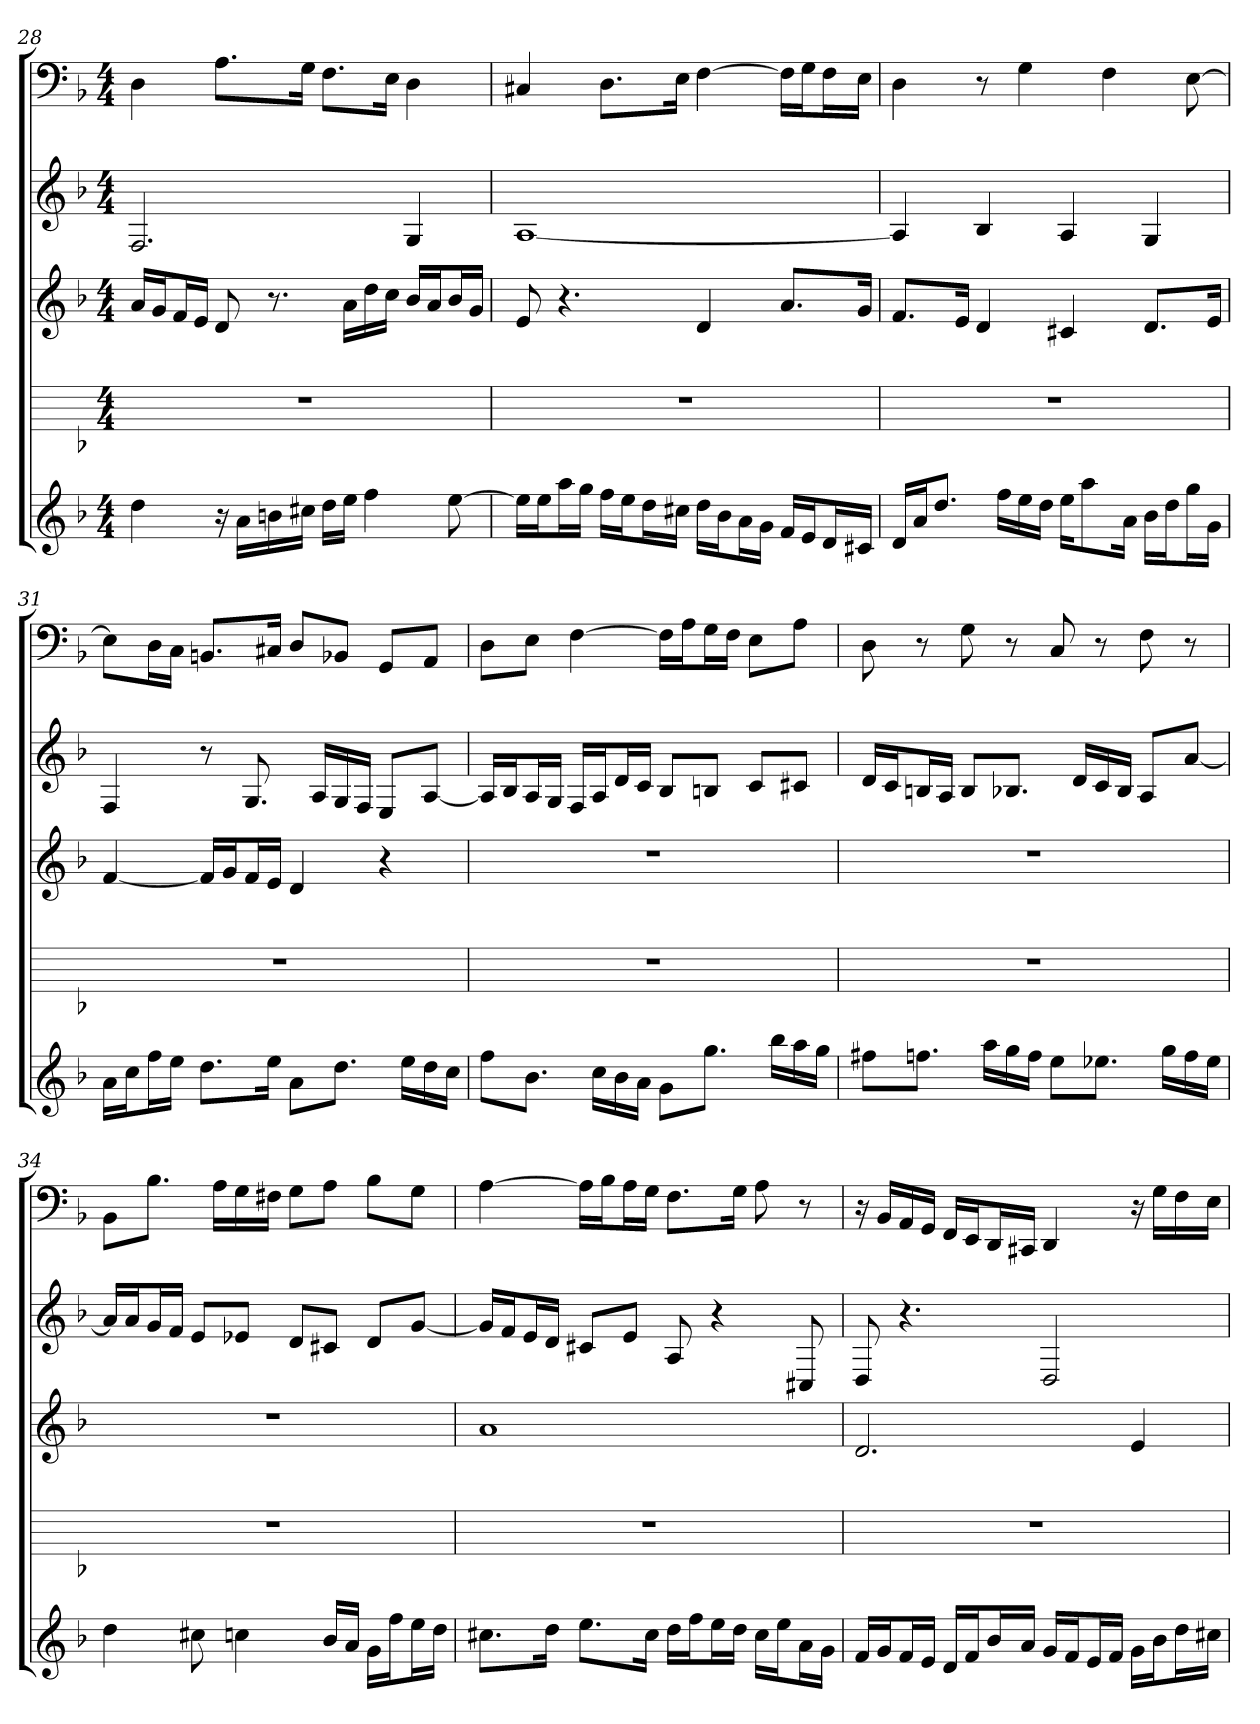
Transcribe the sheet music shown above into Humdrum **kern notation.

**kern	**kern	**kern	**kern	**kern
*part5	*part4	*part3	*part2	*part1
*staff5	*staff4	*staff3	*staff2	*staff1
*k[b-]	*k[b-]	*k[b-]	*k[b-]	*k[b-]
*d:	*d:	*d:	*d:	*d:
*M4/4	*M4/4	*M4/4	*M4/4	*M4/4
=28	=28	=28	=28	=28
4dd	1r	16aLL	2.F	4D
.	.	16gJ	.	.
.	.	16fL	.	.
.	.	16eJJ	.	.
16r	.	8d	.	8.AL
16aLL	.	.	.	.
16bn	.	8.r	.	.
16cc#XJJ	.	.	.	16GJk
16ddLL	.	.	.	8.FL
16eeJJ	.	16aLL	.	.
4ff	.	16dd	.	.
.	.	16ccJJ	.	16EJk
.	.	16b-LL	4G	4D
.	.	16aJ	.	.
[8ee	.	16b-L	.	.
.	.	16gJJ	.	.
=29	=29	=29	=29	=29
16eeLL]	1r	8e	[1A	4C#X
16eeJ	.	.	.	.
16aaL	.	4.r	.	.
16ggJJ	.	.	.	.
16ffLL	.	.	.	8.DL
16eeJ	.	.	.	.
16ddL	.	.	.	.
16cc#XJJ	.	.	.	16EJk
16ddLL	.	4d	.	[4F
16b-J	.	.	.	.
16aL	.	.	.	.
16gJJ	.	.	.	.
16fLL	.	8.aL	.	16FLL]
16eJ	.	.	.	16GJ
16dL	.	.	.	16FL
16c#XJJ	.	16gJk	.	16EJJ
=30	=30	=30	=30	=30
16dLL	1r	8.fL	4A]	4D
16aJ	.	.	.	.
8.ddJ	.	.	.	.
.	.	16eJk	.	.
.	.	4d	4B-	8r
16ffLL	.	.	.	.
16ee	.	.	.	4G
16ddJJ	.	.	.	.
16eeKL	.	4c#X	4A	.
8aa	.	.	.	.
.	.	.	.	4F
16aJk	.	.	.	.
16b-LL	.	8.dL	4G	.
16ddJ	.	.	.	.
16ggL	.	.	.	[8E
16gJJ	.	16eJk	.	.
=31	=31	=31	=31	=31
16aLL	1r	[4f	4F	8EL]
16ccJ	.	.	.	.
16ffL	.	.	.	16DL
16eeJJ	.	.	.	16CJJ
8.ddL	.	16fLL]	8r	8.BBnL
.	.	16gJ	.	.
.	.	16fL	8.G	.
16eeJk	.	16eJJ	.	16C#XJk
8aL	.	4d	.	8DL
.	.	.	16ALL	.
8.ddJ	.	.	16G	8BB-XJ
.	.	.	16FJJ	.
.	.	4r	8EL	8GGL
16eeLL	.	.	.	.
16dd	.	.	[8AJ	8AAJ
16ccJJ	.	.	.	.
=32	=32	=32	=32	=32
8ffL	1r	1r	16ALL]	8DL
.	.	.	16B-J	.
8.b-J	.	.	16AL	8EJ
.	.	.	16GJJ	.
.	.	.	16FLL	[4F
16ccLL	.	.	16AJ	.
16b-	.	.	16dL	.
16aJJ	.	.	16cJJ	.
8gL	.	.	8B-L	16FLL]
.	.	.	.	16AJ
8.ggJ	.	.	8BnJ	16GL
.	.	.	.	16FJJ
.	.	.	8cL	8EL
16bb-LL	.	.	.	.
16aa	.	.	8c#XJ	8AJ
16ggJJ	.	.	.	.
=33	=33	=33	=33	=33
8ff#XL	1r	1r	16dLL	8D
.	.	.	16cJ	.
8.ffnJ	.	.	16BnL	8r
.	.	.	16AJJ	.
.	.	.	8BL	8G
16aaLL	.	.	.	.
16gg	.	.	8.B-XJ	8r
16ffJJ	.	.	.	.
8eeL	.	.	.	8C
.	.	.	16dLL	.
8.ee-XJ	.	.	16c	8r
.	.	.	16B-JJ	.
.	.	.	8AL	8F
16ggLL	.	.	.	.
16ff	.	.	[8aJ	8r
16ee-JJ	.	.	.	.
=34	=34	=34	=34	=34
4dd	1r	1r	16aLL]	8BB-L
.	.	.	16aJ	.
.	.	.	16gL	8.B-J
.	.	.	16fJJ	.
8cc#X	.	.	8eL	.
.	.	.	.	16ALL
4ccn	.	.	8e-XJ	16G
.	.	.	.	16F#XJJ
.	.	.	8dL	8GL
16b-LL	.	.	8c#XJ	8AJ
16aJJ	.	.	.	.
16gLL	.	.	8dL	8B-L
16ffJ	.	.	.	.
16eeL	.	.	[8gJ	8GJ
16ddJJ	.	.	.	.
=35	=35	=35	=35	=35
8.cc#XL	1r	1a	16gLL]	[4A
.	.	.	16fJ	.
.	.	.	16eL	.
16ddJk	.	.	16dJJ	.
8.eeL	.	.	8c#XL	16ALL]
.	.	.	.	16B-J
.	.	.	8eJ	16AL
16cc#Jk	.	.	.	16GJJ
16ddLL	.	.	8A	8.FL
16ffJ	.	.	.	.
16eeL	.	.	4r	.
16ddJJ	.	.	.	16GJk
16cc#LL	.	.	.	8A
16eeJ	.	.	.	.
16aL	.	.	8C#X	8r
16gJJ	.	.	.	.
=36	=36	=36	=36	=36
16fLL	1r	2.d	8D	16r
16gJ	.	.	.	16BB-LL
16fL	.	.	4.r	16AA
16eJJ	.	.	.	16GGJJ
16dLL	.	.	.	16FFLL
16fJ	.	.	.	16EEJ
16b-L	.	.	.	16DDL
16aJJ	.	.	.	16CC#XJJ
16gLL	.	.	2D	4DD
16fJ	.	.	.	.
16eL	.	.	.	.
16fJJ	.	.	.	.
16gLL	.	4e	.	16r
16b-J	.	.	.	16GLL
16ddL	.	.	.	16F
16cc#XJJ	.	.	.	16EJJ
=	=	=	=	=
*-	*-	*-	*-	*-
